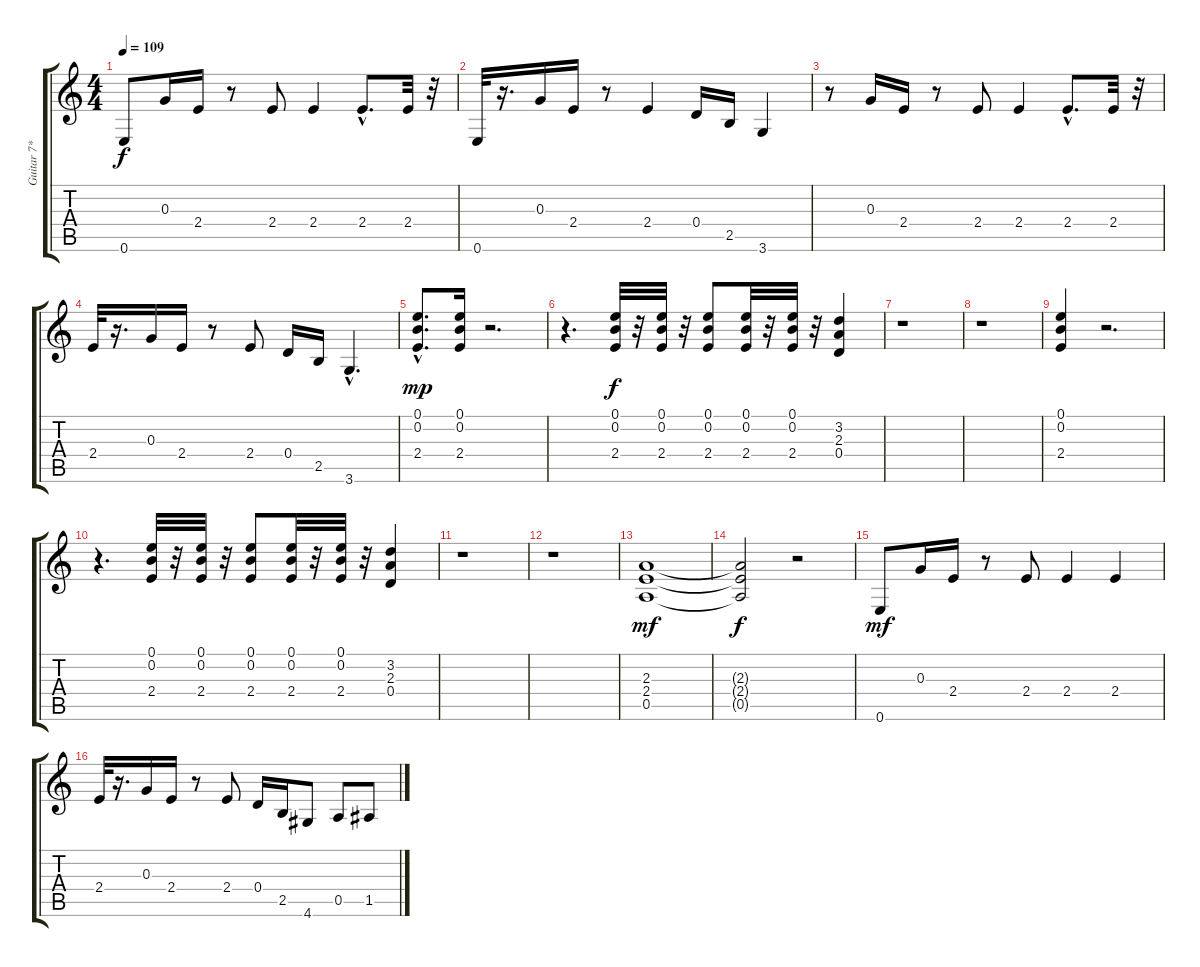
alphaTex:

\track ("Guitar 7*" "Guitar 7*") {instrument distortionguitar}
\staff {score tabs}
\tuning (E4 B3 G3 D3 A2 E2) {hide}
\ts (4 4)
\tempo 109
\clef g2
\ks c
0.6.8{dy f} 0.3.16 2.4.16 r.8 2.4.8 2.4.4 2.4{hac}.8{d} 2.4.32 r.32 |
0.6.32 r.16{d} 0.3.16 2.4.16 r.8 2.4.4 0.4.16 2.5.16 3.6.4 |
r.8 0.3.16 2.4.16 r.8 2.4.8 2.4.4 2.4{hac}.8{d} 2.4.32 r.32 |
2.4.32 r.16{d} 0.3.16 2.4.16 r.8 2.4.8 0.4.16 2.5.16 3.6{hac}.4{d} |
(0.1{hac} 0.2{hac} 2.4{hac}).8{d dy mp} (0.1 0.2 2.4).16 r.2{d} |
r.4{d} (0.1 0.2 2.4).32{dy f} r.32 (0.1 0.2 2.4).32 r.32 (0.1 0.2 2.4).8 (0.1 0.2 2.4).32 r.32 (0.1 0.2 2.4).32 r.32 (3.2 2.3 0.4).4 |
r.1 |
r.1 |
(0.1 0.2 2.4).4 r.2{d} |
r.4{d} (0.1 0.2 2.4).32 r.32 (0.1 0.2 2.4).32 r.32 (0.1 0.2 2.4).8 (0.1 0.2 2.4).32 r.32 (0.1 0.2 2.4).32 r.32 (3.2 2.3 0.4).4 |
r.1 |
r.1 |
(2.3 2.4 0.5).1{dy mf} |
(2.3{t} 2.4{t} 0.5{t}).2{dy f} r.2 |
0.6.8{dy mf} 0.3.16 2.4.16 r.8 2.4.8 2.4.4 2.4.4 |
2.4.32 r.16{d} 0.3.16 2.4.16 r.8 2.4.8 0.4.16 2.5.16 4.6.8 0.5.8 1.5.8
